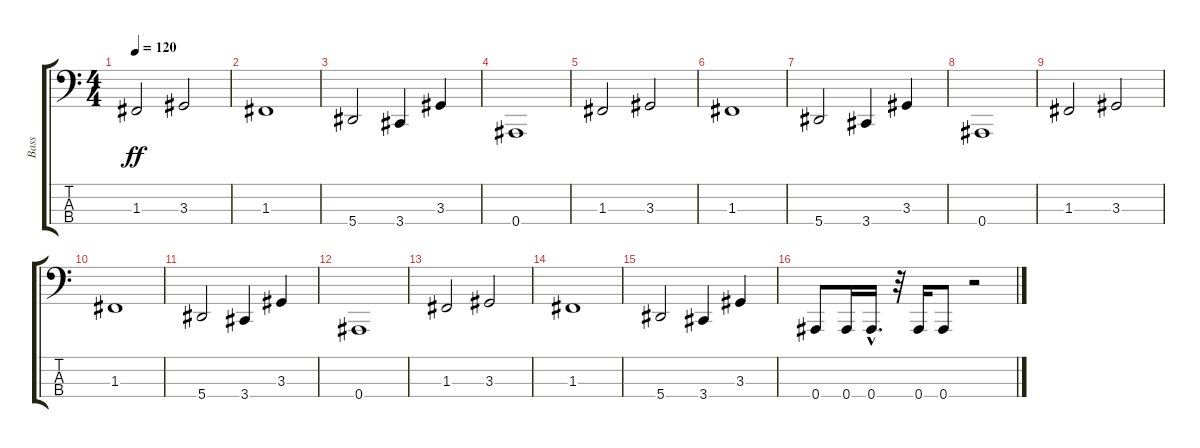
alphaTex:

\track ("Bass" "Bass") {instrument electricbassfinger}
\staff {score tabs}
\tuning (Eb2 Bb1 F1 Bb0) {hide}
\ts (4 4)
\tempo 120
\clef f4
\ks c
1.3.2{dy ff} 3.3.2 |
1.3.1 |
5.4.2 3.4.4 3.3.4 |
0.4.1 |
1.3.2 3.3.2 |
1.3.1 |
5.4.2 3.4.4 3.3.4 |
0.4.1 |
1.3.2 3.3.2 |
1.3.1 |
5.4.2 3.4.4 3.3.4 |
0.4.1 |
1.3.2 3.3.2 |
1.3.1 |
5.4.2 3.4.4 3.3.4 |
0.4.8 0.4.16 0.4{hac}.16{d} r.32 0.4.16 0.4.8 r.2
